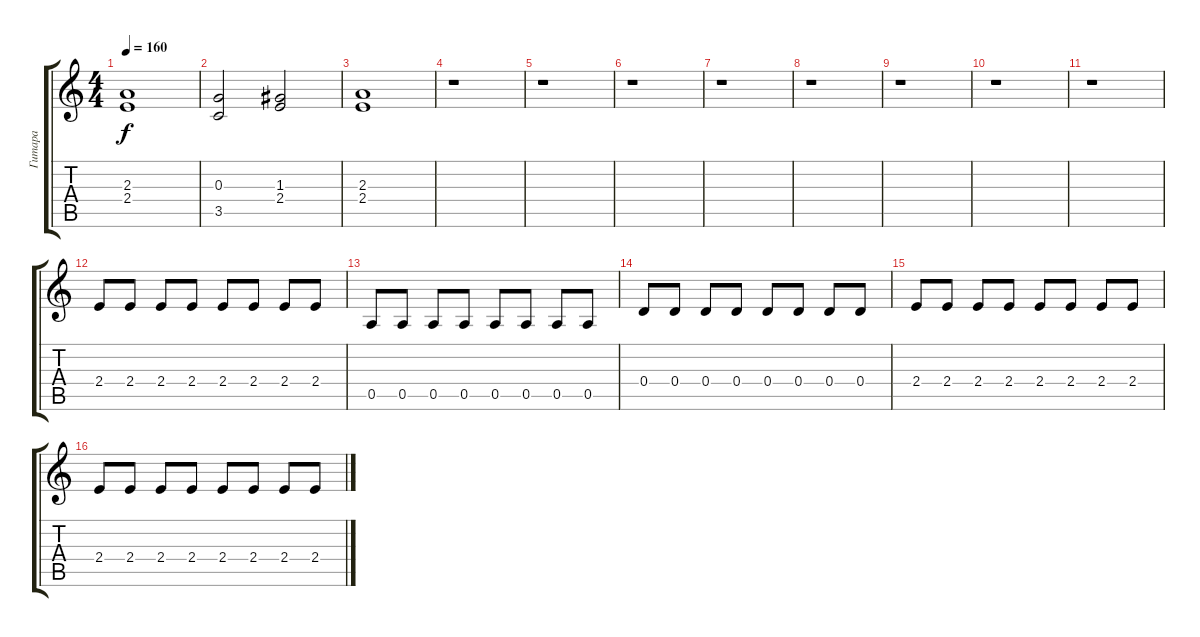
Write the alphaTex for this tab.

\track ("Гитара" "Гитара") {instrument distortionguitar}
\staff {score tabs}
\tuning (E4 B3 G3 D3 A2 E2) {hide}
\ts (4 4)
\tempo 160
\clef g2
\ks c
(2.3 2.4).1{dy f} |
(0.3 3.5).2 (1.3 2.4).2 |
(2.3 2.4).1 |
r.1 |
r.1 |
r.1 |
r.1 |
r.1 |
r.1 |
r.1 |
r.1 |
2.4.8{volume 11} 2.4.8 2.4.8 2.4.8 2.4.8 2.4.8 2.4.8 2.4.8 |
0.5.8 0.5.8 0.5.8 0.5.8 0.5.8 0.5.8 0.5.8 0.5.8 |
0.4.8 0.4.8 0.4.8 0.4.8 0.4.8 0.4.8 0.4.8 0.4.8 |
2.4.8 2.4.8 2.4.8 2.4.8 2.4.8 2.4.8 2.4.8 2.4.8 |
2.4.8 2.4.8 2.4.8 2.4.8 2.4.8 2.4.8 2.4.8 2.4.8
